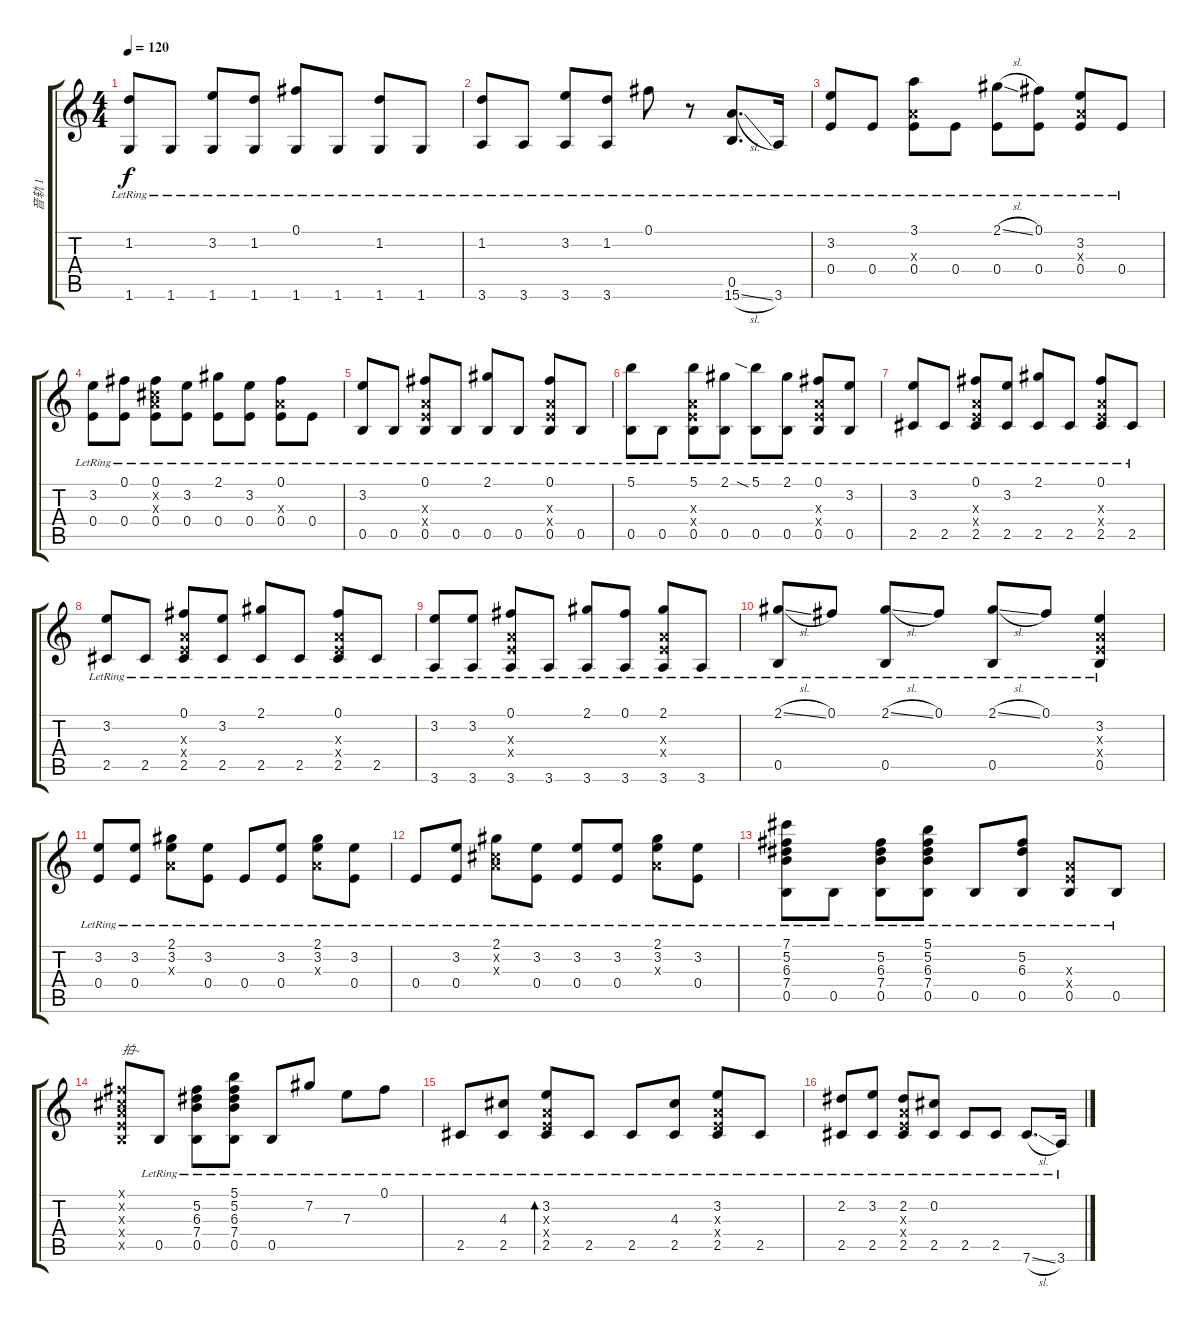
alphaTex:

\track ("音轨 1" "音轨 1") {instrument acousticguitarsteel}
\staff {score tabs}
\tuning (Gb4 Db4 A3 E3 B2 Gb2) {hide}
\ts (4 4)
\tempo 120
\clef g2
\ks c
(1.2{lr} 1.6{lr}).8{dy f} 1.6{lr}.8 (3.2{lr} 1.6{lr}).8 (1.2{lr} 1.6{lr}).8 (0.1{lr} 1.6{lr}).8 1.6{lr}.8 (1.2{lr} 1.6{lr}).8 1.6{lr}.8 |
(1.2{lr} 3.6{lr}).8 3.6{lr}.8 (3.2{lr} 3.6{lr}).8 (1.2{lr} 3.6{lr}).8 0.1{lr}.8 r.8 (0.5{t} 15.6{sl lr}).8{d} 3.6{lr}.16 |
(3.2{lr} 0.4{lr}).8 0.4{lr}.8 (3.1{lr} 0.3{x} 0.4{lr}).8 0.4{lr}.8 (2.1{sl lr} 0.4{lr}).8 (0.1{lr} 0.4{lr}).8 (3.2{lr} 0.3{x} 0.4{lr}).8 0.4{lr}.8 |
(3.2{lr} 0.4{lr}).8 (0.1{lr} 0.4{lr}).8 (0.1{lr} 0.2{x} 0.3{x} 0.4{lr}).8 (3.2{lr} 0.4{lr}).8 (2.1{lr} 0.4{lr}).8 (3.2{lr} 0.4{lr}).8 (0.1{lr} 0.3{x} 0.4{lr}).8 0.4{lr}.8 |
(3.2{lr} 0.5{lr}).8 0.5{lr}.8 (0.1{lr} 0.3{x} 0.4{x} 0.5{lr}).8 0.5{lr}.8 (2.1{lr} 0.5{lr}).8 0.5{lr}.8 (0.1{lr} 0.3{x} 0.4{x} 0.5{lr}).8 0.5{lr}.8 |
(5.1{lr} 0.5{lr}).8 0.5{lr}.8 (5.1{lr} 0.3{x} 0.4{x} 0.5{lr}).8 (2.1{lr} 0.5{lr}).8 (5.1{sia lr} 0.5{lr}).8 (2.1{lr} 0.5{lr}).8 (0.1{lr} 0.3{x} 0.4{x} 0.5{lr}).8 (3.2{lr} 0.5{lr}).8 |
(3.2{lr} 2.5{lr}).8 2.5{lr}.8 (0.1{lr} 0.3{x} 0.4{x} 2.5{lr}).8 (3.2{lr} 2.5{lr}).8 (2.1{lr} 2.5{lr}).8 2.5{lr}.8 (0.1{lr} 0.3{x} 0.4{x} 2.5{lr}).8 2.5{lr}.8 |
(3.2{lr} 2.5{lr}).8 2.5{lr}.8 (0.1{lr} 0.3{x} 0.4{x} 2.5{lr}).8 (3.2{lr} 2.5{lr}).8 (2.1{lr} 2.5{lr}).8 2.5{lr}.8 (0.1{lr} 0.3{x} 0.4{x} 2.5{lr}).8 2.5{lr}.8 |
(3.2{lr} 3.6{lr}).8 (3.2{lr} 3.6{lr}).8 (0.1{lr} 0.3{x} 0.4{x} 3.6{lr}).8 3.6{lr}.8 (2.1{lr} 3.6{lr}).8 (0.1{lr} 3.6{lr}).8 (2.1{lr} 0.3{x} 0.4{x} 3.6{lr}).8 3.6{lr}.8 |
(2.1{sl lr} 0.5{lr}).8 0.1{lr}.8 (2.1{sl lr} 0.5{lr}).8 0.1{lr}.8 (2.1{sl lr} 0.5{lr}).8 0.1{lr}.8 (3.2{lr} 0.3{x} 0.4{x} 0.5{lr}).4 |
(3.2{lr} 0.4{lr}).8 (3.2{lr} 0.4{lr}).8 (2.1{lr} 3.2{lr} 0.3{x}).8 (3.2{lr} 0.4{lr}).8 0.4{lr}.8 (3.2{lr} 0.4{lr}).8 (2.1{lr} 3.2{lr} 0.3{x}).8 (3.2{lr} 0.4{lr}).8 |
0.4{lr}.8 (3.2{lr} 0.4{lr}).8 (2.1{lr} 0.2{x} 0.3{x}).8 (3.2{lr} 0.4{lr}).8 (3.2{lr} 0.4{lr}).8 (3.2{lr} 0.4{lr}).8 (2.1{lr} 3.2{lr} 0.3{x}).8 (3.2{lr} 0.4{lr}).8 |
(7.1{lr} 5.2{lr} 6.3{lr} 7.4{lr} 0.5{lr}).8 0.5{lr}.8 (5.2{lr} 6.3{lr} 7.4{lr} 0.5{lr}).8 (5.1{lr} 5.2{lr} 6.3{lr} 7.4{lr} 0.5{lr}).8 0.5{lr}.8 (5.2{lr} 6.3{lr} 0.5{lr}).8 (0.3{x} 0.4{x} 0.5{lr}).8 0.5{lr}.8 |
(0.1{x} 0.2{x} 0.3{x} 0.4{x} 0.5{x}).8{txt "拍~"} 0.5{lr}.8 (5.2{lr} 6.3{lr} 7.4{lr} 0.5{lr}).8 (5.1{lr} 5.2{lr} 6.3{lr} 7.4{lr} 0.5{lr}).8 0.5{lr}.8 7.2{lr}.8 7.3{lr}.8 0.1{lr}.8 |
2.5{lr}.8 (4.3{lr} 2.5{lr}).8 (3.2{lr} 0.3{x} 0.4{x} 2.5{lr}).8{bd 60} 2.5{lr}.8 2.5{lr}.8 (4.3{lr} 2.5{lr}).8 (3.2{lr} 0.3{x} 0.4{x} 2.5{lr}).8 2.5{lr}.8 |
(2.2{lr} 2.5{lr}).8 (3.2{lr} 2.5{lr}).8 (2.2{lr} 0.3{x} 0.4{x} 2.5{lr}).8 (0.2{lr} 2.5{lr}).8 2.5{lr}.8 2.5{lr}.8 7.6{sl lr}.8{d} 3.6{lr}.16
